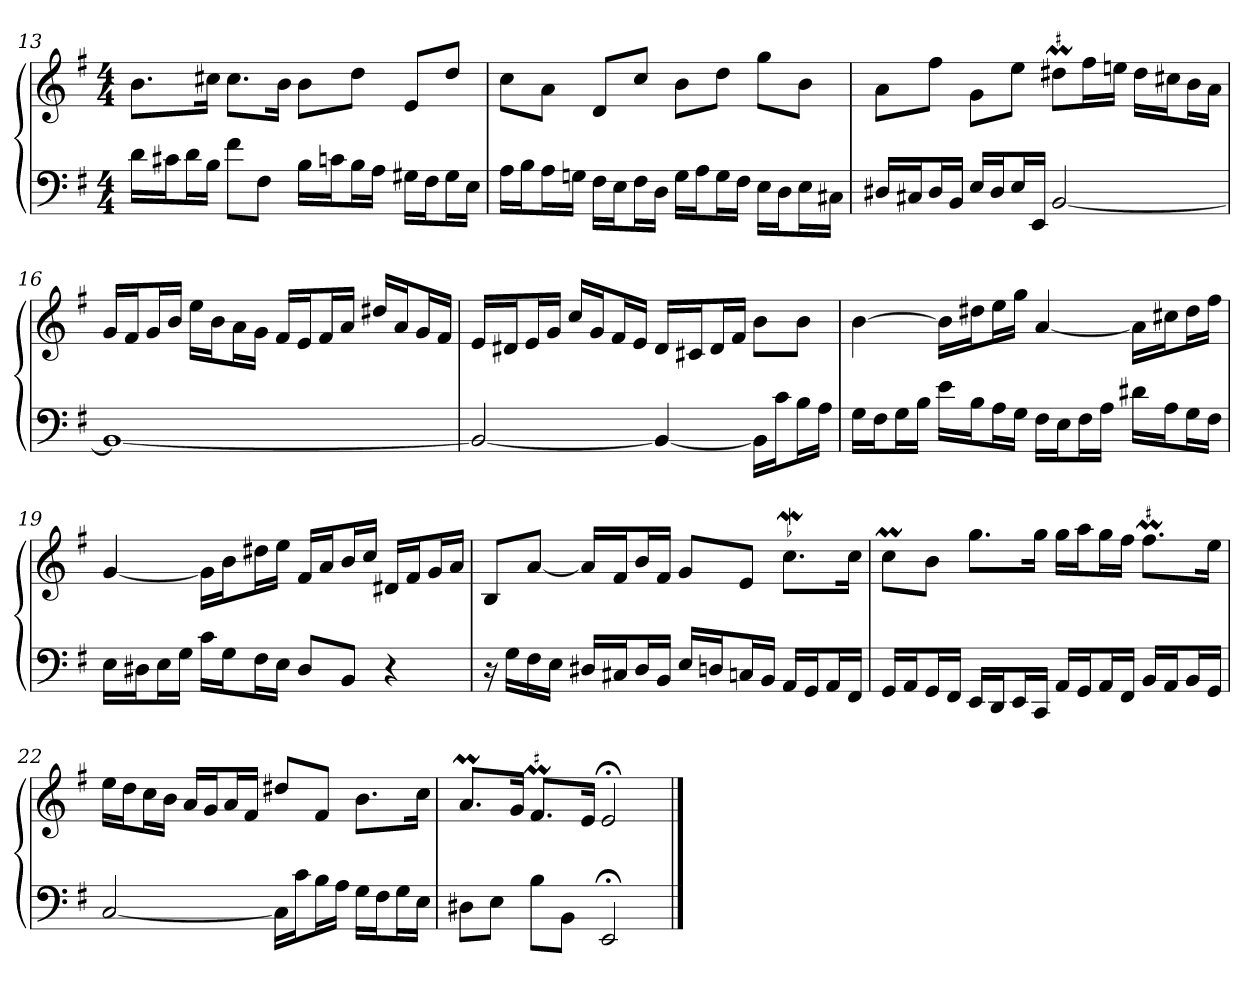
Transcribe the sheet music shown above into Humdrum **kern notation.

**kern	**kern
*part1	*part1
*staff2	*staff1
*clefF4	*clefG2
*k[f#]	*k[f#]
*e:	*e:
*M4/4	*M4/4
=13	=13
16d\LL	8.b\L
16c#X\J	.
16d\L	.
16B\JJ	16cc#X\Jk
8f#\L	8.cc#\L
8F#\J	.
.	16b\Jk
16B\LL	8b\L
16cn\J	.
16B\L	8dd\J
16A\JJ	.
16G#X\LL	8e/L
16F#\J	.
16G#\L	8dd/J
16E\JJ	.
=14	=14
16A\LL	8cc\L
16B\J	.
16A\L	8a\J
16Gn\JJ	.
16F#\LL	8d/L
16E\J	.
16F#\L	8cc/J
16D\JJ	.
16G\LL	8b\L
16A\J	.
16G\L	8dd\J
16F#\JJ	.
16E\LL	8gg\L
16D\J	.
16E\L	8b\J
16C#X\JJ	.
=15	=15
16D#X/LL	8a\L
16C#X/J	.
16D#/L	8ff#\J
16BB/JJ	.
16E/LL	8g\L
16D#/J	.
16E/L	8ee\J
16EE/JJ	.
!	!LO:MOR:acc=#
[2BB	8dd#XM\L
.	16ff#\L
.	16een\JJ
.	16dd#\LL
.	16cc#X\J
.	16b\L
.	16a\JJ
=16	=16
1BB_	16g/LL
.	16f#/J
.	16g/L
.	16b/JJ
.	16ee\LL
.	16b\J
.	16a\L
.	16g\JJ
.	16f#/LL
.	16e/J
.	16f#/L
.	16a/JJ
.	16dd#X/LL
.	16a/J
.	16g/L
.	16f#/JJ
=17	=17
2BB_	16e/LL
.	16d#X/J
.	16e/L
.	16g/JJ
.	16cc/LL
.	16g/J
.	16f#/L
.	16e/JJ
4BB_	16d#/LL
.	16c#X/J
.	16d#/L
.	16f#/JJ
16BB\LL]	8b\L
16c\J	.
16B\L	8b\J
16A\JJ	.
=18	=18
16G\LL	[4b
16F#\J	.
16G\L	.
16B\JJ	.
16e\LL	16b\LL]
16B\J	16dd#X\J
16A\L	16ee\L
16G\JJ	16gg\JJ
16F#\LL	[4a
16E\J	.
16F#\L	.
16A\JJ	.
16d#X\LL	16a\LL]
16A\J	16cc#X\J
16G\L	16dd#\L
16F#\JJ	16ff#\JJ
=19	=19
16E\LL	[4g
16D#X\J	.
16E\L	.
16G\JJ	.
16c\LL	16g\LL]
16G\J	16b\J
16F#\L	16dd#X\L
16E\JJ	16ee\JJ
8D#/L	16f#/LL
.	16a/J
8BB/J	16b/L
.	16cc/JJ
4r	16d#X/LL
.	16f#/J
.	16g/L
.	16a/JJ
=20	=20
16r	8B/L
16G\LL	.
16F#\	[8a/J
16E\JJ	.
16D#X/LL	16a/LL]
16C#X/J	16f#/J
16D#/L	16b/L
16BB/JJ	16f#/JJ
16E/LL	8g/L
16Dn/J	.
16Cn/L	8e/J
16BB/JJ	.
!	!LO:MOR:acc=-
16AA/LL	8.ccW\L
16GG/J	.
16AA/L	.
16FF#/JJ	16cc\Jk
=21	=21
16GG/LL	8ccM\L
16AA/J	.
16GG/L	8b\J
16FF#/JJ	.
16EE/LL	8.gg\L
16DD/J	.
16EE/L	.
16CC/JJ	16gg\Jk
16AA/LL	16gg\LL
16GG/J	16aa\J
16AA/L	16gg\L
16FF#/JJ	16ff#\JJ
!	!LO:MOR:acc=#
16BB/LL	8.ff#M\L
16AA/J	.
16BB/L	.
16GG/JJ	16ee\Jk
=22	=22
[2C	16ee\LL
.	16dd\J
.	16cc\L
.	16b\JJ
.	16a/LL
.	16g/J
.	16a/L
.	16f#/JJ
16C\LL]	8dd#X/L
16c\J	.
16B\L	8f#/J
16A\JJ	.
16G\LL	8.b\L
16F#\J	.
16G\L	.
16E\JJ	16cc\Jk
=23	=23
8D#X\L	8.aM/L
8E\J	.
.	16g/Jk
!	!LO:MOR:acc=#
8B\L	8.f#M/L
8BB\J	.
.	16e/Jk
2EE;<	2e;<
==	==
*-	*-
